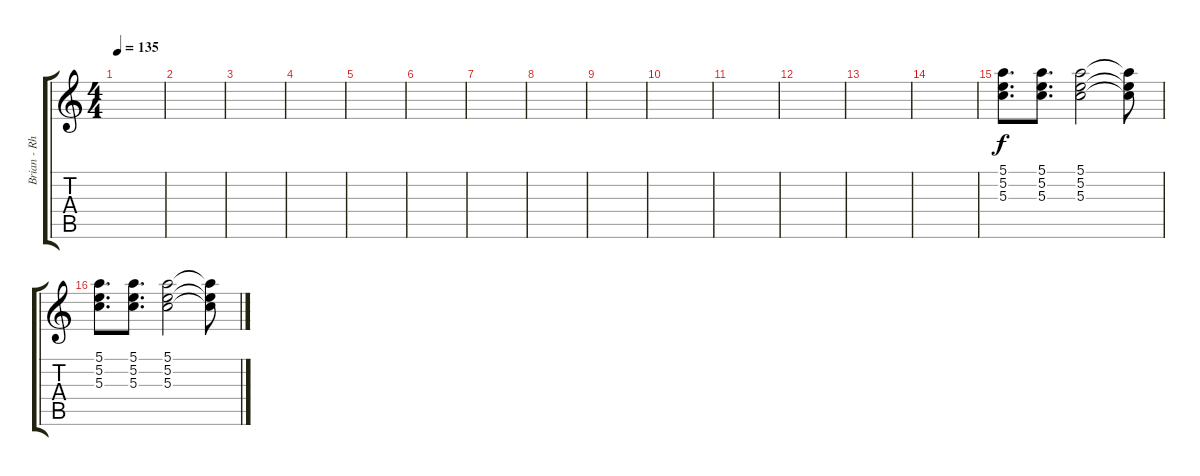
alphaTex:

\track ("Brian - Rhythm Guitar" "Brian - Rh") {instrument electricguitarjazz}
\staff {score tabs}
\tuning (E4 B3 G3 D3 A2 E2) {hide}
\ts (4 4)
\tempo 135
\clef g2
\ks c
|
|
|
|
|
|
|
|
|
|
|
|
|
|
(5.1 5.2 5.3).8{d} (5.1 5.2 5.3).8{d} (5.1 5.2 5.3).2 (5.1{t} 5.2{t} 5.3{t}).8 |
(5.1 5.2 5.3).8{d} (5.1 5.2 5.3).8{d} (5.1 5.2 5.3).2 (5.1{t} 5.2{t} 5.3{t}).8
